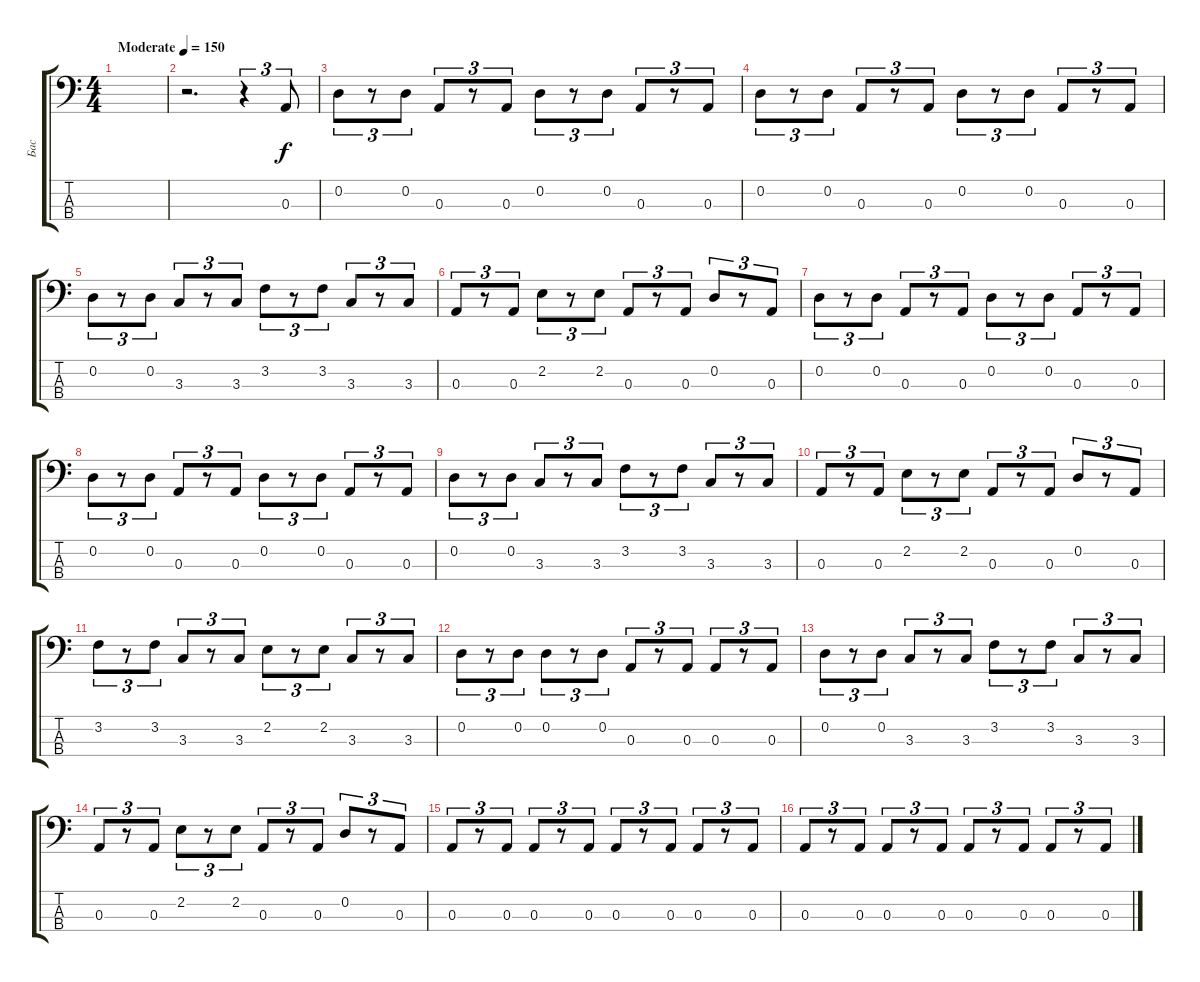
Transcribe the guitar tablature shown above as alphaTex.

\track ("Бас" "Бас") {instrument electricbassfinger}
\staff {score tabs}
\tuning (G2 D2 A1 E1) {hide}
\ts (4 4)
\tempo (150 "Moderate")
\clef f4
\ks c
|
r.2{d} r.4{tu (3 2)} 0.3.8{tu (3 2)} |
0.2.8{tu (3 2)} r.8{tu (3 2)} 0.2.8{tu (3 2)} 0.3.8{tu (3 2)} r.8{tu (3 2)} 0.3.8{tu (3 2)} 0.2.8{tu (3 2)} r.8{tu (3 2)} 0.2.8{tu (3 2)} 0.3.8{tu (3 2)} r.8{tu (3 2)} 0.3.8{tu (3 2)} |
0.2.8{tu (3 2)} r.8{tu (3 2)} 0.2.8{tu (3 2)} 0.3.8{tu (3 2)} r.8{tu (3 2)} 0.3.8{tu (3 2)} 0.2.8{tu (3 2)} r.8{tu (3 2)} 0.2.8{tu (3 2)} 0.3.8{tu (3 2)} r.8{tu (3 2)} 0.3.8{tu (3 2)} |
0.2.8{tu (3 2)} r.8{tu (3 2)} 0.2.8{tu (3 2)} 3.3.8{tu (3 2)} r.8{tu (3 2)} 3.3.8{tu (3 2)} 3.2.8{tu (3 2)} r.8{tu (3 2)} 3.2.8{tu (3 2)} 3.3.8{tu (3 2)} r.8{tu (3 2)} 3.3.8{tu (3 2)} |
0.3.8{tu (3 2)} r.8{tu (3 2)} 0.3.8{tu (3 2)} 2.2.8{tu (3 2)} r.8{tu (3 2)} 2.2.8{tu (3 2)} 0.3.8{tu (3 2)} r.8{tu (3 2)} 0.3.8{tu (3 2)} 0.2.8{tu (3 2)} r.8{tu (3 2)} 0.3.8{tu (3 2)} |
0.2.8{tu (3 2)} r.8{tu (3 2)} 0.2.8{tu (3 2)} 0.3.8{tu (3 2)} r.8{tu (3 2)} 0.3.8{tu (3 2)} 0.2.8{tu (3 2)} r.8{tu (3 2)} 0.2.8{tu (3 2)} 0.3.8{tu (3 2)} r.8{tu (3 2)} 0.3.8{tu (3 2)} |
0.2.8{tu (3 2)} r.8{tu (3 2)} 0.2.8{tu (3 2)} 0.3.8{tu (3 2)} r.8{tu (3 2)} 0.3.8{tu (3 2)} 0.2.8{tu (3 2)} r.8{tu (3 2)} 0.2.8{tu (3 2)} 0.3.8{tu (3 2)} r.8{tu (3 2)} 0.3.8{tu (3 2)} |
0.2.8{tu (3 2)} r.8{tu (3 2)} 0.2.8{tu (3 2)} 3.3.8{tu (3 2)} r.8{tu (3 2)} 3.3.8{tu (3 2)} 3.2.8{tu (3 2)} r.8{tu (3 2)} 3.2.8{tu (3 2)} 3.3.8{tu (3 2)} r.8{tu (3 2)} 3.3.8{tu (3 2)} |
0.3.8{tu (3 2)} r.8{tu (3 2)} 0.3.8{tu (3 2)} 2.2.8{tu (3 2)} r.8{tu (3 2)} 2.2.8{tu (3 2)} 0.3.8{tu (3 2)} r.8{tu (3 2)} 0.3.8{tu (3 2)} 0.2.8{tu (3 2)} r.8{tu (3 2)} 0.3.8{tu (3 2)} |
3.2.8{tu (3 2)} r.8{tu (3 2)} 3.2.8{tu (3 2)} 3.3.8{tu (3 2)} r.8{tu (3 2)} 3.3.8{tu (3 2)} 2.2.8{tu (3 2)} r.8{tu (3 2)} 2.2.8{tu (3 2)} 3.3.8{tu (3 2)} r.8{tu (3 2)} 3.3.8{tu (3 2)} |
0.2.8{tu (3 2)} r.8{tu (3 2)} 0.2.8{tu (3 2)} 0.2.8{tu (3 2)} r.8{tu (3 2)} 0.2.8{tu (3 2)} 0.3.8{tu (3 2)} r.8{tu (3 2)} 0.3.8{tu (3 2)} 0.3.8{tu (3 2)} r.8{tu (3 2)} 0.3.8{tu (3 2)} |
0.2.8{tu (3 2)} r.8{tu (3 2)} 0.2.8{tu (3 2)} 3.3.8{tu (3 2)} r.8{tu (3 2)} 3.3.8{tu (3 2)} 3.2.8{tu (3 2)} r.8{tu (3 2)} 3.2.8{tu (3 2)} 3.3.8{tu (3 2)} r.8{tu (3 2)} 3.3.8{tu (3 2)} |
0.3.8{tu (3 2)} r.8{tu (3 2)} 0.3.8{tu (3 2)} 2.2.8{tu (3 2)} r.8{tu (3 2)} 2.2.8{tu (3 2)} 0.3.8{tu (3 2)} r.8{tu (3 2)} 0.3.8{tu (3 2)} 0.2.8{tu (3 2)} r.8{tu (3 2)} 0.3.8{tu (3 2)} |
0.3.8{tu (3 2)} r.8{tu (3 2)} 0.3.8{tu (3 2)} 0.3.8{tu (3 2)} r.8{tu (3 2)} 0.3.8{tu (3 2)} 0.3.8{tu (3 2)} r.8{tu (3 2)} 0.3.8{tu (3 2)} 0.3.8{tu (3 2)} r.8{tu (3 2)} 0.3.8{tu (3 2)} |
0.3.8{tu (3 2)} r.8{tu (3 2)} 0.3.8{tu (3 2)} 0.3.8{tu (3 2)} r.8{tu (3 2)} 0.3.8{tu (3 2)} 0.3.8{tu (3 2)} r.8{tu (3 2)} 0.3.8{tu (3 2)} 0.3.8{tu (3 2)} r.8{tu (3 2)} 0.3.8{tu (3 2)}
